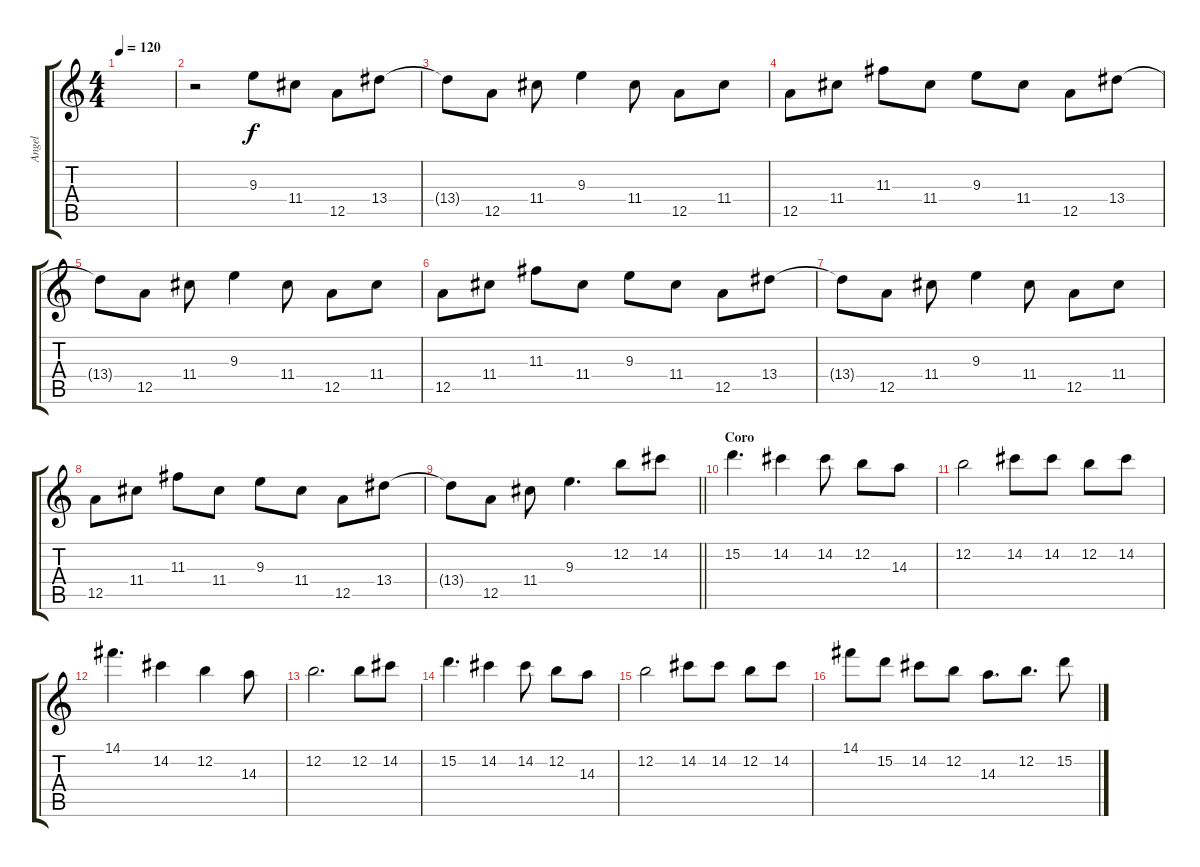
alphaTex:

\track ("Angel" "Angel") {instrument distortionguitar}
\staff {score tabs}
\tuning (E4 B3 G3 D3 A2 E2) {hide}
\ts (4 4)
\tempo 120
\clef g2
\ks c
|
r.2 9.3.8 11.4.8 12.5.8 13.4.8 |
13.4{t}.8 12.5.8 11.4.8 9.3.4 11.4.8 12.5.8 11.4.8 |
12.5.8 11.4.8 11.3.8 11.4.8 9.3.8 11.4.8 12.5.8 13.4.8 |
13.4{t}.8 12.5.8 11.4.8 9.3.4 11.4.8 12.5.8 11.4.8 |
12.5.8 11.4.8 11.3.8 11.4.8 9.3.8 11.4.8 12.5.8 13.4.8 |
13.4{t}.8 12.5.8 11.4.8 9.3.4 11.4.8 12.5.8 11.4.8 |
12.5.8 11.4.8 11.3.8 11.4.8 9.3.8 11.4.8 12.5.8 13.4.8 |
\barLineRight lightlight
13.4{t}.8 12.5.8 11.4.8 9.3.4{d} 12.2.8 14.2.8 |
\section ("" "Coro")
15.2.4{d} 14.2.4 14.2.8 12.2.8 14.3.8 |
12.2.2 14.2.8 14.2.8 12.2.8 14.2.8 |
14.1.4{d} 14.2.4 12.2.4 14.3.8 |
12.2.2{d} 12.2.8 14.2.8 |
15.2.4{d} 14.2.4 14.2.8 12.2.8 14.3.8 |
12.2.2 14.2.8 14.2.8 12.2.8 14.2.8 |
14.1.8 15.2.8 14.2.8 12.2.8 14.3.8{d} 12.2.8{d} 15.2.8
